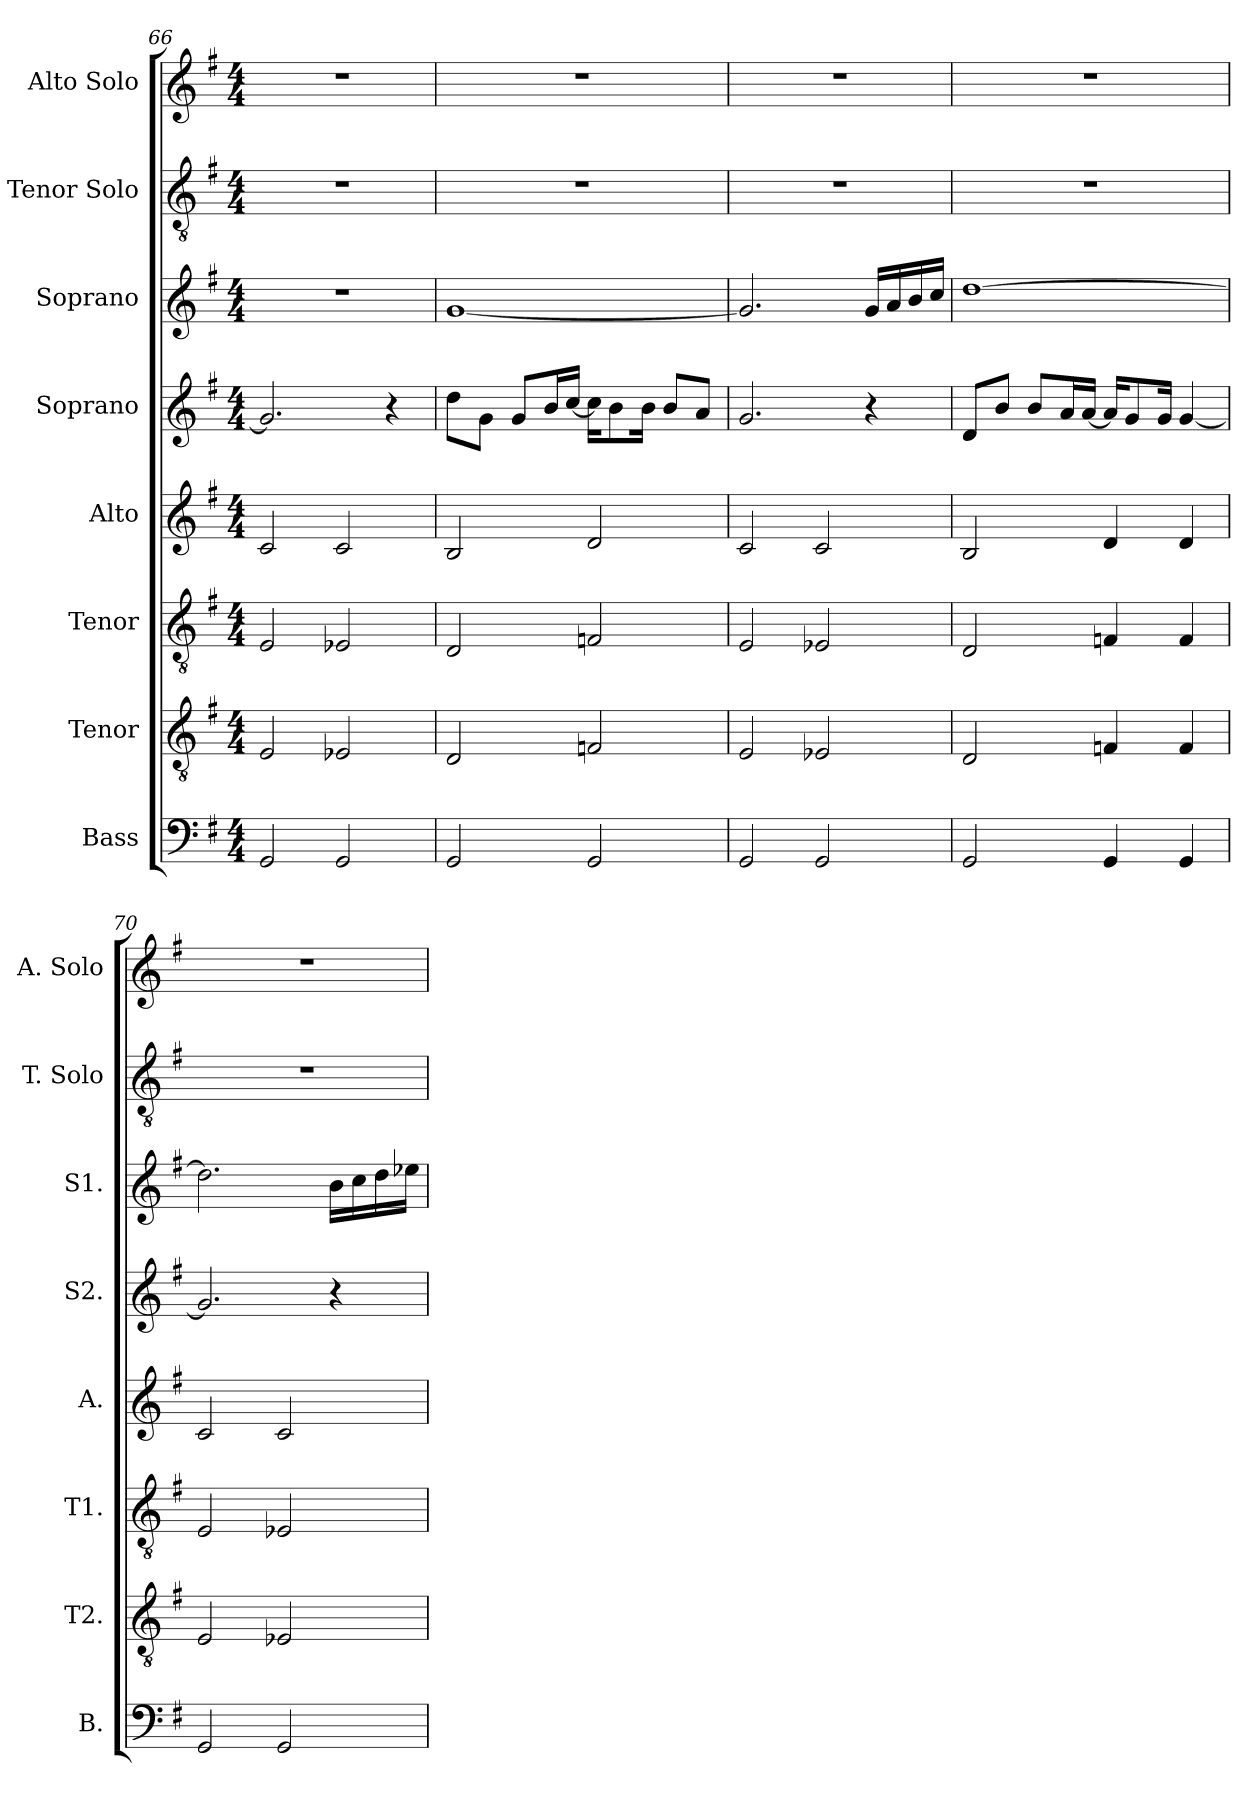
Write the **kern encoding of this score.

**kern	**kern	**kern	**kern	**kern	**kern	**kern	**kern
*part8	*part7	*part6	*part5	*part4	*part3	*part2	*part1
*staff8	*staff7	*staff6	*staff5	*staff4	*staff3	*staff2	*staff1
*I"Bass	*I"Tenor	*I"Tenor	*I"Alto	*I"Soprano	*I"Soprano	*I"Tenor Solo	*I"Alto Solo
*I'B.	*I'T2.	*I'T1.	*I'A.	*I'S2.	*I'S1.	*I'T. Solo	*I'A. Solo
*clefF4	*clefGv2	*clefGv2	*clefG2	*clefG2	*clefG2	*clefGv2	*clefG2
*k[f#]	*k[f#]	*k[f#]	*k[f#]	*k[f#]	*k[f#]	*k[f#]	*k[f#]
*G:	*G:	*G:	*G:	*G:	*G:	*G:	*G:
*M4/4	*M4/4	*M4/4	*M4/4	*M4/4	*M4/4	*M4/4	*M4/4
=66	=66	=66	=66	=66	=66	=66	=66
2GG/	2E/	2E/	2c/	2.g/]	1r	1r	1r
2GG/	2E-X/	2E-X/	2c/	.	.	.	.
.	.	.	.	4r	.	.	.
!!LO:PB:g=z
=67	=67	=67	=67	=67	=67	=67	=67
2GG/	2D/	2D/	2B/	8dd\L	[1g	1r	1r
.	.	.	.	8g\J	.	.	.
.	.	.	.	8g/L	.	.	.
.	.	.	.	16b/L	.	.	.
.	.	.	.	[16cc/JJ	.	.	.
2GG/	2Fn/	2Fn/	2d/	16cc\KL]	.	.	.
.	.	.	.	8b\	.	.	.
.	.	.	.	16b\Jk	.	.	.
.	.	.	.	8b/L	.	.	.
.	.	.	.	8a/J	.	.	.
=68	=68	=68	=68	=68	=68	=68	=68
2GG/	2E/	2E/	2c/	2.g/	2.g/]	1r	1r
2GG/	2E-X/	2E-X/	2c/	.	.	.	.
.	.	.	.	4r	16g/LL	.	.
.	.	.	.	.	16a/	.	.
.	.	.	.	.	16b/	.	.
.	.	.	.	.	16cc/JJ	.	.
=69	=69	=69	=69	=69	=69	=69	=69
2GG/	2D/	2D/	2B/	8d/L	[1dd	1r	1r
.	.	.	.	8b/J	.	.	.
.	.	.	.	8b/L	.	.	.
.	.	.	.	16a/L	.	.	.
.	.	.	.	[16a/JJ	.	.	.
4GG/	4Fn/	4Fn/	4d/	16a/KL]	.	.	.
.	.	.	.	8g/	.	.	.
.	.	.	.	16g/Jk	.	.	.
4GG/	4F/	4F/	4d/	[4g/	.	.	.
!!LO:PB:g=z
=70	=70	=70	=70	=70	=70	=70	=70
2GG/	2E/	2E/	2c/	2.g/]	2.dd\]	1r	1r
2GG/	2E-X/	2E-X/	2c/	.	.	.	.
.	.	.	.	4r	16b\LL	.	.
.	.	.	.	.	16cc\	.	.
.	.	.	.	.	16dd\	.	.
.	.	.	.	.	16ee-X\JJ	.	.
=	=	=	=	=	=	=	=
*-	*-	*-	*-	*-	*-	*-	*-
